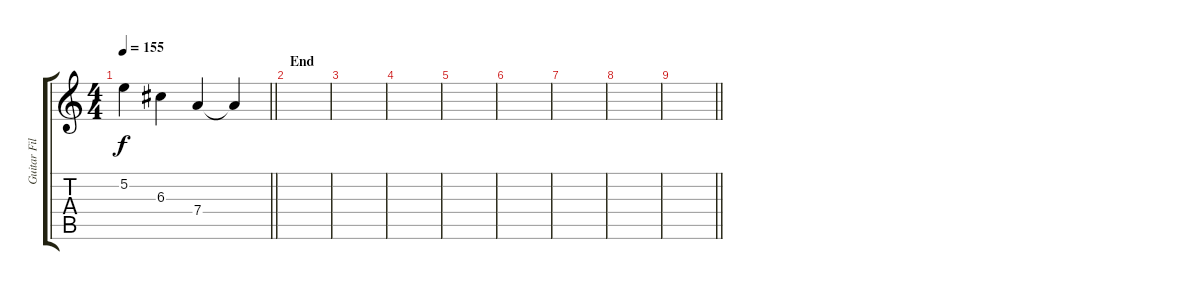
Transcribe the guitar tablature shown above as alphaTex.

\track ("Guitar Fills" "Guitar Fil") {instrument overdrivenguitar}
\staff {score tabs}
\tuning (E4 B3 G3 D3 A2 E2) {hide}
\ts (4 4)
\tempo 155
\clef g2
\barLineRight lightlight
\ks c
5.2.4{dy f} 6.3.4 7.4.4 7.4{t}.4 |
\section ("" "End")
|
|
|
|
|
|
|
\barLineRight lightlight
